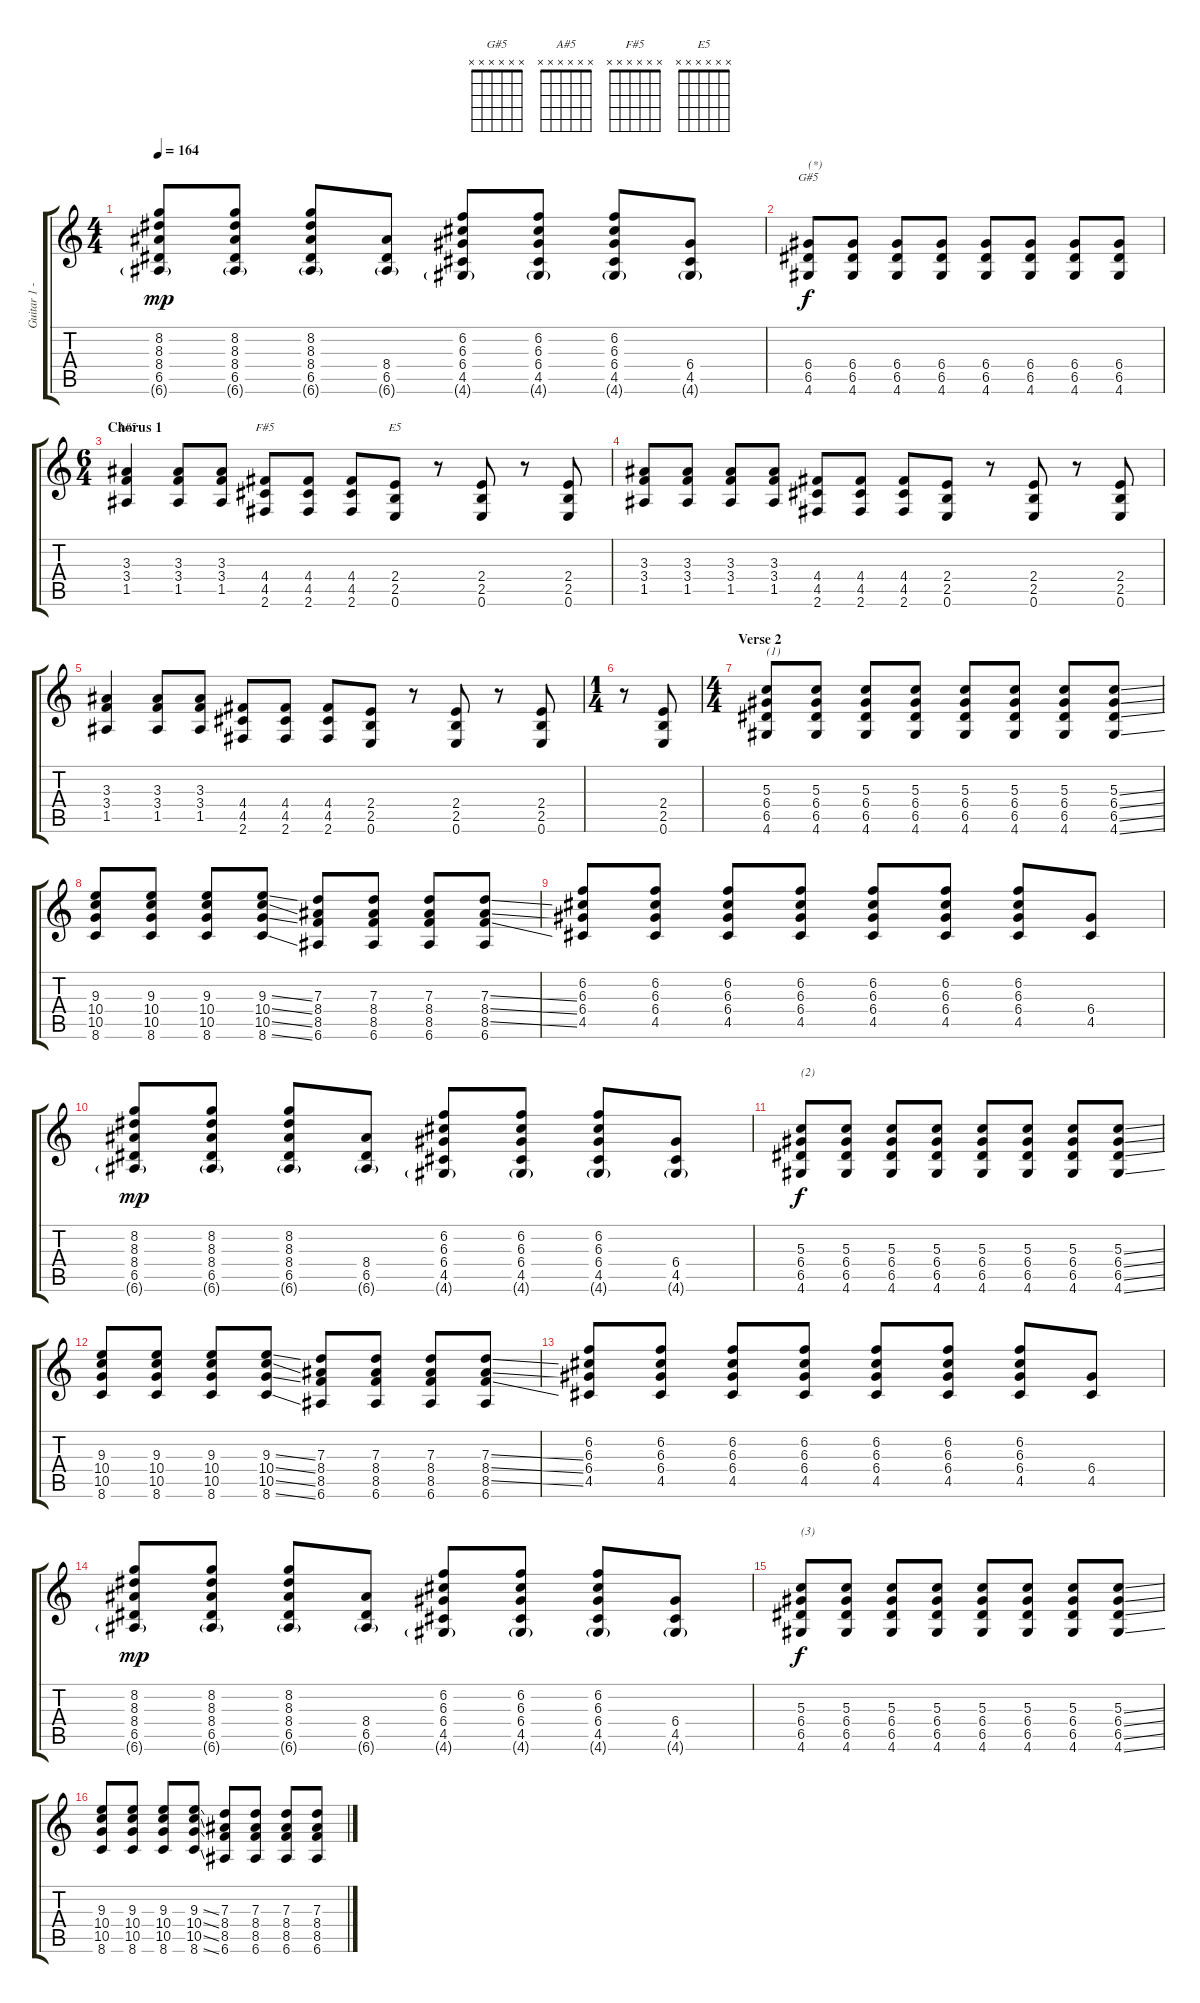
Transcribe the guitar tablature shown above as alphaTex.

\track ("Guitar 1 - left (rythm)" "Guitar 1 -") {instrument overdrivenguitar}
\staff {score tabs}
\tuning (E4 B3 G3 D3 A2 E2) {hide}
\chord ("G#5" x x x x x x)
\chord ("A#5" x x x x x x)
\chord ("F#5" x x x x x x)
\chord ("E5" x x x x x x)
\ts (4 4)
\tempo 164
\clef g2
\ks c
(8.2 8.3 8.4 6.5 6.6{g}).8{dy mp} (8.2 8.3 8.4 6.5 6.6{g}).8 (8.2 8.3 8.4 6.5 6.6{g}).8 (8.4 6.5 6.6{g}).8 (6.2 6.3 6.4 4.5 4.6{g}).8 (6.2 6.3 6.4 4.5 4.6{g}).8 (6.2 6.3 6.4 4.5 4.6{g}).8 (6.4 4.5 4.6{g}).8 |
(6.4 6.5 4.6).8{ch "G#5" txt "(*)" dy f} (6.4 6.5 4.6).8 (6.4 6.5 4.6).8 (6.4 6.5 4.6).8 (6.4 6.5 4.6).8 (6.4 6.5 4.6).8 (6.4 6.5 4.6).8 (6.4 6.5 4.6).8 |
\ts (6 4)
\section ("" "Chorus 1")
(3.3 3.4 1.5).4{ch "A#5"} (3.3 3.4 1.5).8 (3.3 3.4 1.5).8 (4.4 4.5 2.6).8{ch "F#5"} (4.4 4.5 2.6).8 (4.4 4.5 2.6).8 (2.4 2.5 0.6).8{ch "E5"} r.8 (2.4 2.5 0.6).8 r.8 (2.4 2.5 0.6).8 |
(3.3 3.4 1.5).8 (3.3 3.4 1.5).8 (3.3 3.4 1.5).8 (3.3 3.4 1.5).8 (4.4 4.5 2.6).8 (4.4 4.5 2.6).8 (4.4 4.5 2.6).8 (2.4 2.5 0.6).8 r.8 (2.4 2.5 0.6).8 r.8 (2.4 2.5 0.6).8 |
(3.3 3.4 1.5).4 (3.3 3.4 1.5).8 (3.3 3.4 1.5).8 (4.4 4.5 2.6).8 (4.4 4.5 2.6).8 (4.4 4.5 2.6).8 (2.4 2.5 0.6).8 r.8 (2.4 2.5 0.6).8 r.8 (2.4 2.5 0.6).8 |
\ts (1 4)
r.8 (2.4 2.5 0.6).8 |
\ts (4 4)
\section ("" "Verse 2")
(5.3 6.4 6.5 4.6).8{txt "(1)"} (5.3 6.4 6.5 4.6).8 (5.3 6.4 6.5 4.6).8 (5.3 6.4 6.5 4.6).8 (5.3 6.4 6.5 4.6).8 (5.3 6.4 6.5 4.6).8 (5.3 6.4 6.5 4.6).8 (5.3{ss} 6.4{ss} 6.5{ss} 4.6{ss}).8 |
(9.3 10.4 10.5 8.6).8 (9.3 10.4 10.5 8.6).8 (9.3 10.4 10.5 8.6).8 (9.3{ss} 10.4{ss} 10.5{ss} 8.6{ss}).8 (7.3 8.4 8.5 6.6).8 (7.3 8.4 8.5 6.6).8 (7.3 8.4 8.5 6.6).8 (7.3{ss} 8.4{ss} 8.5{ss} 6.6).8 |
(6.2 6.3 6.4 4.5).8 (6.2 6.3 6.4 4.5).8 (6.2 6.3 6.4 4.5).8 (6.2 6.3 6.4 4.5).8 (6.2 6.3 6.4 4.5).8 (6.2 6.3 6.4 4.5).8 (6.2 6.3 6.4 4.5).8 (6.4 4.5).8 |
(8.2 8.3 8.4 6.5 6.6{g}).8{dy mp} (8.2 8.3 8.4 6.5 6.6{g}).8 (8.2 8.3 8.4 6.5 6.6{g}).8 (8.4 6.5 6.6{g}).8 (6.2 6.3 6.4 4.5 4.6{g}).8 (6.2 6.3 6.4 4.5 4.6{g}).8 (6.2 6.3 6.4 4.5 4.6{g}).8 (6.4 4.5 4.6{g}).8 |
(5.3 6.4 6.5 4.6).8{txt "(2)" dy f} (5.3 6.4 6.5 4.6).8 (5.3 6.4 6.5 4.6).8 (5.3 6.4 6.5 4.6).8 (5.3 6.4 6.5 4.6).8 (5.3 6.4 6.5 4.6).8 (5.3 6.4 6.5 4.6).8 (5.3{ss} 6.4{ss} 6.5{ss} 4.6{ss}).8 |
(9.3 10.4 10.5 8.6).8 (9.3 10.4 10.5 8.6).8 (9.3 10.4 10.5 8.6).8 (9.3{ss} 10.4{ss} 10.5{ss} 8.6{ss}).8 (7.3 8.4 8.5 6.6).8 (7.3 8.4 8.5 6.6).8 (7.3 8.4 8.5 6.6).8 (7.3{ss} 8.4{ss} 8.5{ss} 6.6).8 |
(6.2 6.3 6.4 4.5).8 (6.2 6.3 6.4 4.5).8 (6.2 6.3 6.4 4.5).8 (6.2 6.3 6.4 4.5).8 (6.2 6.3 6.4 4.5).8 (6.2 6.3 6.4 4.5).8 (6.2 6.3 6.4 4.5).8 (6.4 4.5).8 |
(8.2 8.3 8.4 6.5 6.6{g}).8{dy mp} (8.2 8.3 8.4 6.5 6.6{g}).8 (8.2 8.3 8.4 6.5 6.6{g}).8 (8.4 6.5 6.6{g}).8 (6.2 6.3 6.4 4.5 4.6{g}).8 (6.2 6.3 6.4 4.5 4.6{g}).8 (6.2 6.3 6.4 4.5 4.6{g}).8 (6.4 4.5 4.6{g}).8 |
(5.3 6.4 6.5 4.6).8{txt "(3)" dy f} (5.3 6.4 6.5 4.6).8 (5.3 6.4 6.5 4.6).8 (5.3 6.4 6.5 4.6).8 (5.3 6.4 6.5 4.6).8 (5.3 6.4 6.5 4.6).8 (5.3 6.4 6.5 4.6).8 (5.3{ss} 6.4{ss} 6.5{ss} 4.6{ss}).8 |
(9.3 10.4 10.5 8.6).8 (9.3 10.4 10.5 8.6).8 (9.3 10.4 10.5 8.6).8 (9.3{ss} 10.4{ss} 10.5{ss} 8.6{ss}).8 (7.3 8.4 8.5 6.6).8 (7.3 8.4 8.5 6.6).8 (7.3 8.4 8.5 6.6).8 (7.3{ss} 8.4{ss} 8.5{ss} 6.6).8
